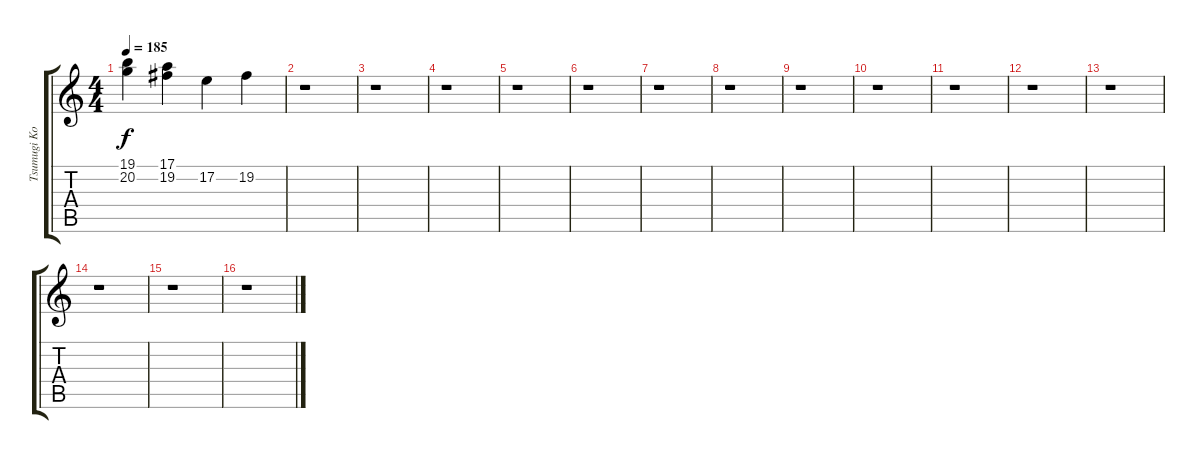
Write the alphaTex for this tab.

\track ("Tsumugi Kotobuki" "Tsumugi Ko") {instrument pad7halo}
\staff {score tabs}
\tuning (E4 B3 G3 D3 A2 E2) {hide}
\ts (4 4)
\tempo 185
\clef g2
\ks c
(19.1 20.2).4{dy f} (17.1 19.2).4 17.2.4 19.2.4 |
r.1 |
r.1 |
r.1 |
r.1 |
r.1 |
r.1 |
r.1 |
r.1 |
r.1 |
r.1 |
r.1 |
r.1 |
r.1 |
r.1 |
r.1
